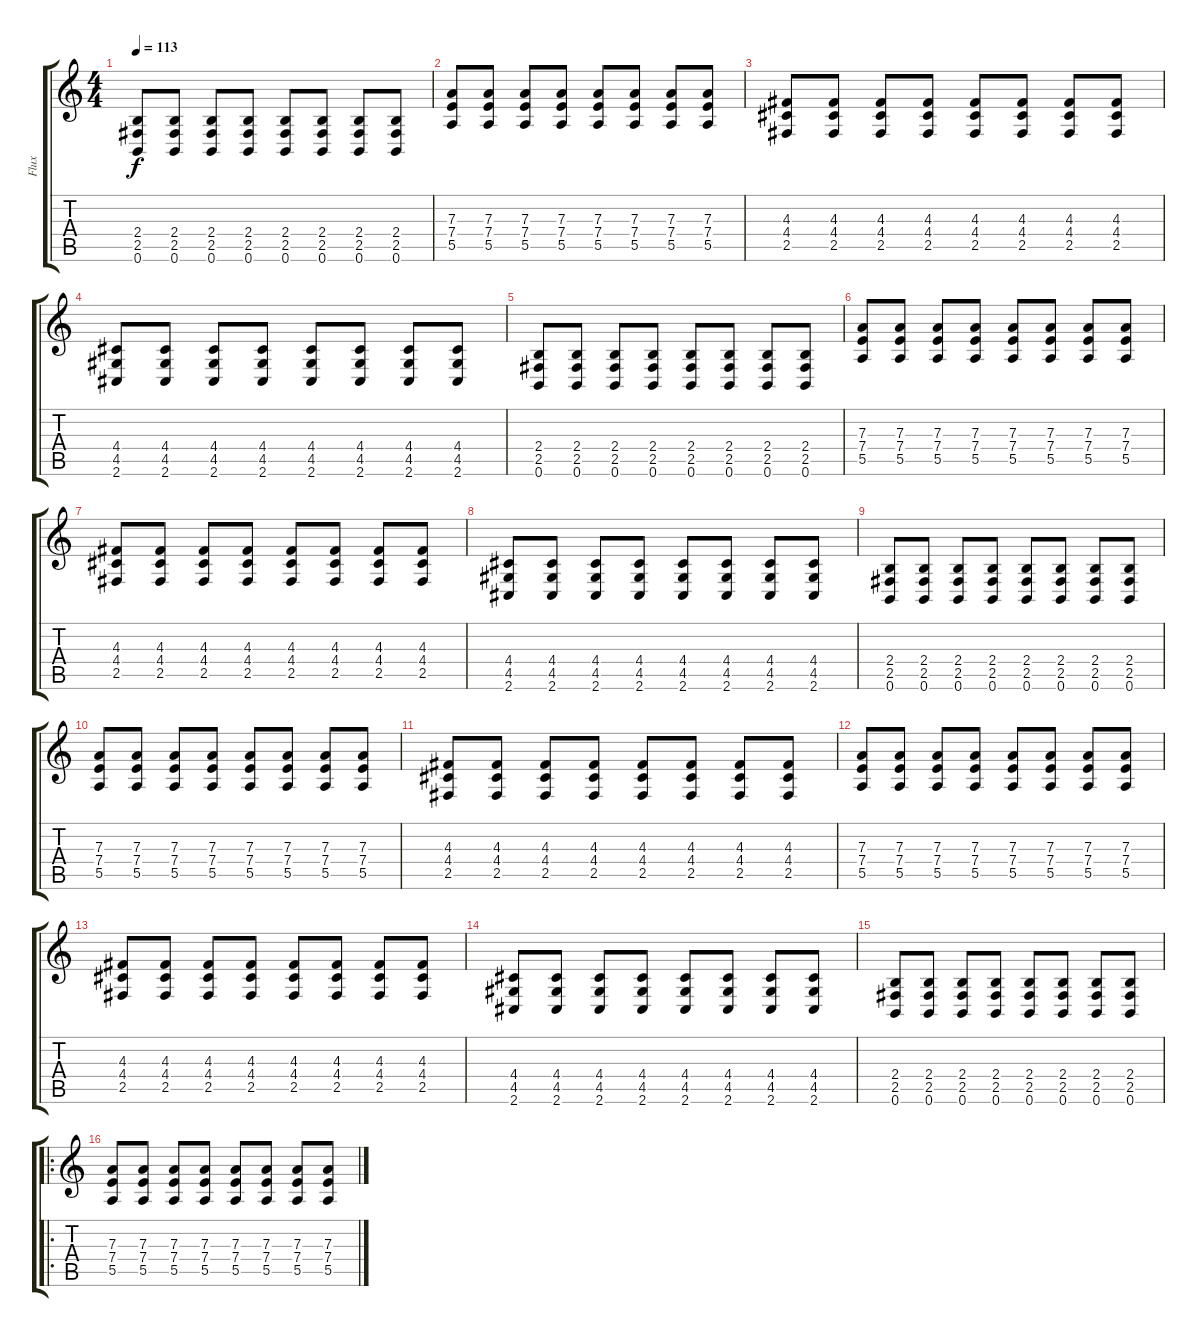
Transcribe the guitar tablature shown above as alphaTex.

\track ("Flux" "Flux") {instrument distortionguitar}
\staff {score tabs}
\tuning (B3 G3 D3 A2 E2 B1) {hide}
\ts (4 4)
\tempo 113
\clef g2
\ks c
(2.4 2.5 0.6).8{dy f} (2.4 2.5 0.6).8 (2.4 2.5 0.6).8 (2.4 2.5 0.6).8 (2.4 2.5 0.6).8 (2.4 2.5 0.6).8 (2.4 2.5 0.6).8 (2.4 2.5 0.6).8 |
(7.3 7.4 5.5).8 (7.3 7.4 5.5).8 (7.3 7.4 5.5).8 (7.3 7.4 5.5).8 (7.3 7.4 5.5).8 (7.3 7.4 5.5).8 (7.3 7.4 5.5).8 (7.3 7.4 5.5).8 |
(4.3 4.4 2.5).8 (4.3 4.4 2.5).8 (4.3 4.4 2.5).8 (4.3 4.4 2.5).8 (4.3 4.4 2.5).8 (4.3 4.4 2.5).8 (4.3 4.4 2.5).8 (4.3 4.4 2.5).8 |
(4.4 4.5 2.6).8 (4.4 4.5 2.6).8 (4.4 4.5 2.6).8 (4.4 4.5 2.6).8 (4.4 4.5 2.6).8 (4.4 4.5 2.6).8 (4.4 4.5 2.6).8 (4.4 4.5 2.6).8 |
(2.4 2.5 0.6).8 (2.4 2.5 0.6).8 (2.4 2.5 0.6).8 (2.4 2.5 0.6).8 (2.4 2.5 0.6).8 (2.4 2.5 0.6).8 (2.4 2.5 0.6).8 (2.4 2.5 0.6).8 |
(7.3 7.4 5.5).8 (7.3 7.4 5.5).8 (7.3 7.4 5.5).8 (7.3 7.4 5.5).8 (7.3 7.4 5.5).8 (7.3 7.4 5.5).8 (7.3 7.4 5.5).8 (7.3 7.4 5.5).8 |
(4.3 4.4 2.5).8 (4.3 4.4 2.5).8 (4.3 4.4 2.5).8 (4.3 4.4 2.5).8 (4.3 4.4 2.5).8 (4.3 4.4 2.5).8 (4.3 4.4 2.5).8 (4.3 4.4 2.5).8 |
(4.4 4.5 2.6).8 (4.4 4.5 2.6).8 (4.4 4.5 2.6).8 (4.4 4.5 2.6).8 (4.4 4.5 2.6).8 (4.4 4.5 2.6).8 (4.4 4.5 2.6).8 (4.4 4.5 2.6).8 |
(2.4 2.5 0.6).8 (2.4 2.5 0.6).8 (2.4 2.5 0.6).8 (2.4 2.5 0.6).8 (2.4 2.5 0.6).8 (2.4 2.5 0.6).8 (2.4 2.5 0.6).8 (2.4 2.5 0.6).8 |
(7.3 7.4 5.5).8 (7.3 7.4 5.5).8 (7.3 7.4 5.5).8 (7.3 7.4 5.5).8 (7.3 7.4 5.5).8 (7.3 7.4 5.5).8 (7.3 7.4 5.5).8 (7.3 7.4 5.5).8 |
(4.3 4.4 2.5).8 (4.3 4.4 2.5).8 (4.3 4.4 2.5).8 (4.3 4.4 2.5).8 (4.3 4.4 2.5).8 (4.3 4.4 2.5).8 (4.3 4.4 2.5).8 (4.3 4.4 2.5).8 |
(7.3 7.4 5.5).8 (7.3 7.4 5.5).8 (7.3 7.4 5.5).8 (7.3 7.4 5.5).8 (7.3 7.4 5.5).8 (7.3 7.4 5.5).8 (7.3 7.4 5.5).8 (7.3 7.4 5.5).8 |
(4.3 4.4 2.5).8 (4.3 4.4 2.5).8 (4.3 4.4 2.5).8 (4.3 4.4 2.5).8 (4.3 4.4 2.5).8 (4.3 4.4 2.5).8 (4.3 4.4 2.5).8 (4.3 4.4 2.5).8 |
(4.4 4.5 2.6).8 (4.4 4.5 2.6).8 (4.4 4.5 2.6).8 (4.4 4.5 2.6).8 (4.4 4.5 2.6).8 (4.4 4.5 2.6).8 (4.4 4.5 2.6).8 (4.4 4.5 2.6).8 |
(2.4 2.5 0.6).8 (2.4 2.5 0.6).8 (2.4 2.5 0.6).8 (2.4 2.5 0.6).8 (2.4 2.5 0.6).8 (2.4 2.5 0.6).8 (2.4 2.5 0.6).8 (2.4 2.5 0.6).8 |
\ro
(7.3 7.4 5.5).8 (7.3 7.4 5.5).8 (7.3 7.4 5.5).8 (7.3 7.4 5.5).8 (7.3 7.4 5.5).8 (7.3 7.4 5.5).8 (7.3 7.4 5.5).8 (7.3 7.4 5.5).8
